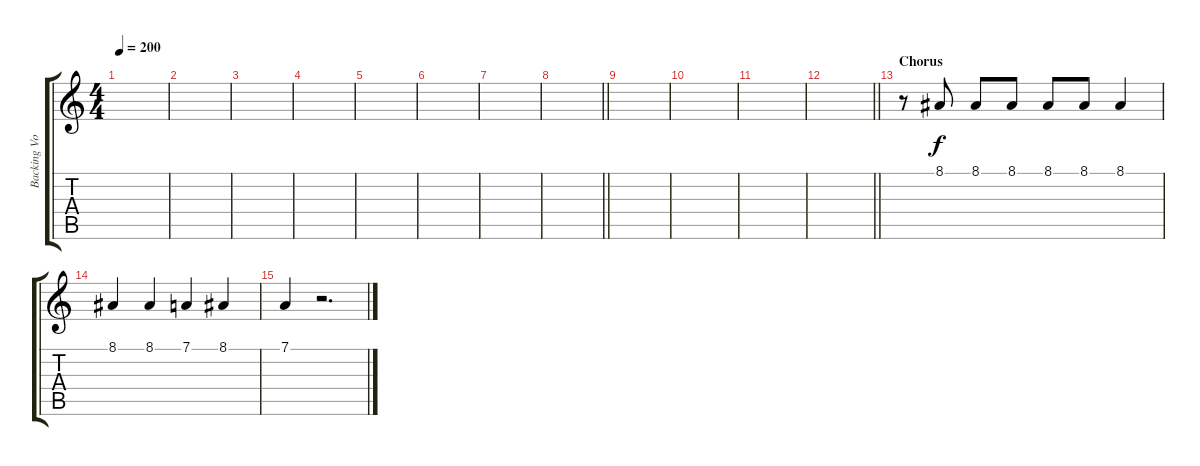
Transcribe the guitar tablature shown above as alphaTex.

\track ("Backing Vocals" "Backing Vo") {instrument clarinet}
\staff {score tabs}
\tuning (D4 A3 F3 C3 G2 C2) {hide}
\ts (4 4)
\tempo 200
\clef g2
\ks c
|
|
|
|
|
|
|
\barLineRight lightlight
|
\section ("" "")
|
|
|
\barLineRight lightlight
|
\section ("" "Chorus")
r.8 8.1.8 8.1.8 8.1.8 8.1.8 8.1.8 8.1.4 |
8.1.4 8.1.4 7.1.4 8.1.4 |
7.1.4 r.2{d}
